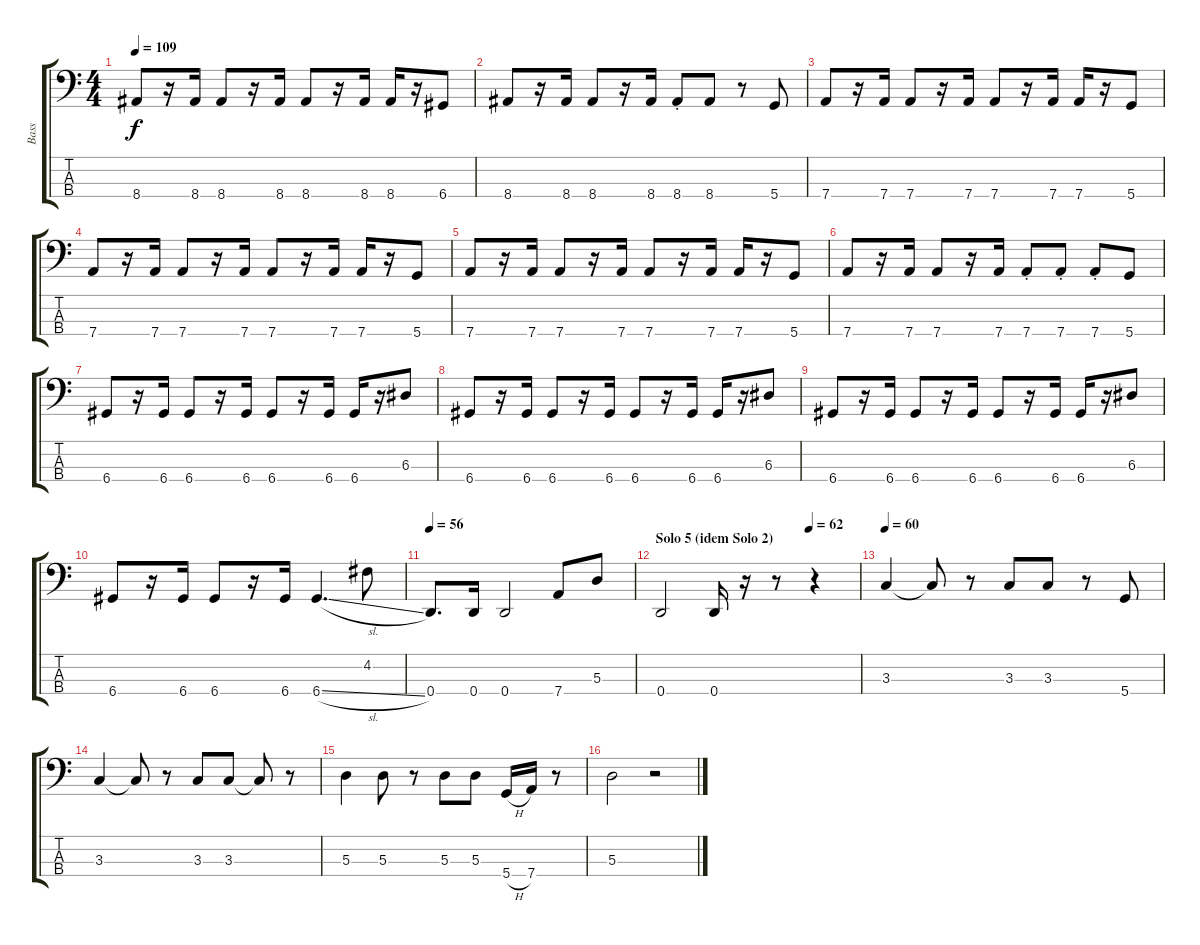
\track ("Bass" "Bass") {instrument electricbasspick}
\staff {score tabs}
\tuning (G2 D2 A1 D1) {hide}
\ts (4 4)
\tempo 109
\clef f4
\ks c
8.4.8{dy f} r.16 8.4.16 8.4.8 r.16 8.4.16 8.4.8 r.16 8.4.16 8.4.16 r.16 6.4.8 |
8.4.8 r.16 8.4.16 8.4.8 r.16 8.4.16 8.4{st}.8 8.4.8 r.8 5.4.8 |
7.4.8 r.16 7.4.16 7.4.8 r.16 7.4.16 7.4.8 r.16 7.4.16 7.4.16 r.16 5.4.8 |
7.4.8 r.16 7.4.16 7.4.8 r.16 7.4.16 7.4.8 r.16 7.4.16 7.4.16 r.16 5.4.8 |
7.4.8 r.16 7.4.16 7.4.8 r.16 7.4.16 7.4.8 r.16 7.4.16 7.4.16 r.16 5.4.8 |
7.4.8 r.16 7.4.16 7.4.8 r.16 7.4.16 7.4{st}.8 7.4{st}.8 7.4{st}.8 5.4.8 |
6.4.8 r.16 6.4.16 6.4.8 r.16 6.4.16 6.4.8 r.16 6.4.16 6.4.16 r.16 6.3.8 |
6.4.8 r.16 6.4.16 6.4.8 r.16 6.4.16 6.4.8 r.16 6.4.16 6.4.16 r.16 6.3.8 |
6.4.8 r.16 6.4.16 6.4.8 r.16 6.4.16 6.4.8 r.16 6.4.16 6.4.16 r.16 6.3.8 |
6.4.8 r.16 6.4.16 6.4.8 r.16 6.4.16 6.4{sl}.4{d} 4.2.8 |
\tempo 56
0.4.8{d} 0.4.16 0.4.2 7.4.8 5.3.8 |
\section ("" "Solo 5 (idem Solo 2)")
\tempo (62 0.75)
0.4.2 0.4.16 r.16 r.8 r.4 |
\tempo 60
3.3.4 3.3{t}.8 r.8 3.3.8 3.3.8 r.8 5.4.8 |
3.3.4 3.3{t}.8 r.8 3.3.8 3.3.8 3.3{t}.8 r.8 |
5.3.4 5.3.8 r.8 5.3.8 5.3.8 5.4{h}.16 7.4.16 r.8 |
5.3.2 r.2
